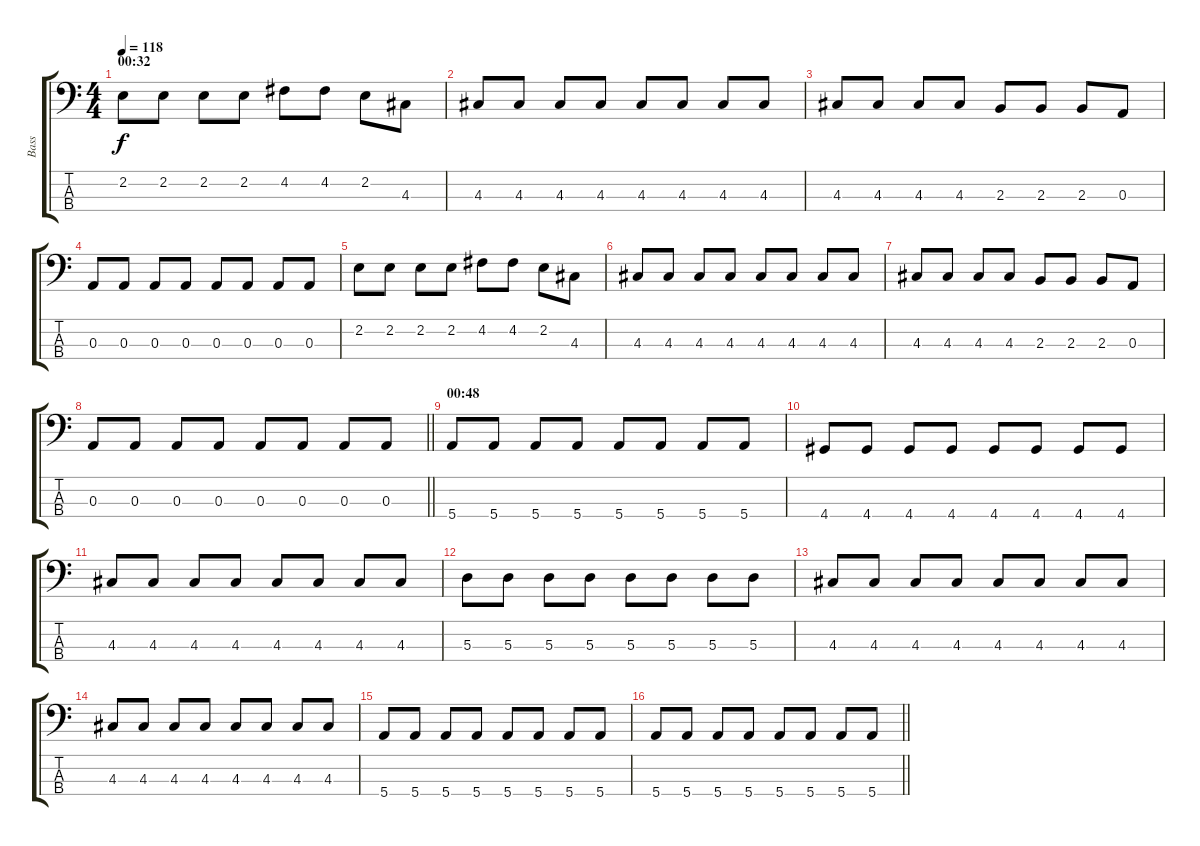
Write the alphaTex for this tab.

\track ("Bass" "Bass") {instrument electricbassfinger}
\staff {score tabs}
\tuning (G2 D2 A1 E1) {hide}
\ts (4 4)
\section ("" "00:32")
\tempo 118
\clef f4
\ks c
2.2.8{dy f} 2.2.8 2.2.8 2.2.8 4.2.8 4.2.8 2.2.8 4.3.8 |
4.3.8 4.3.8 4.3.8 4.3.8 4.3.8 4.3.8 4.3.8 4.3.8 |
4.3.8 4.3.8 4.3.8 4.3.8 2.3.8 2.3.8 2.3.8 0.3.8 |
0.3.8 0.3.8 0.3.8 0.3.8 0.3.8 0.3.8 0.3.8 0.3.8 |
2.2.8 2.2.8 2.2.8 2.2.8 4.2.8 4.2.8 2.2.8 4.3.8 |
4.3.8 4.3.8 4.3.8 4.3.8 4.3.8 4.3.8 4.3.8 4.3.8 |
4.3.8 4.3.8 4.3.8 4.3.8 2.3.8 2.3.8 2.3.8 0.3.8 |
\barLineRight lightlight
0.3.8 0.3.8 0.3.8 0.3.8 0.3.8 0.3.8 0.3.8 0.3.8 |
\section ("" "00:48")
5.4.8 5.4.8 5.4.8 5.4.8 5.4.8 5.4.8 5.4.8 5.4.8 |
4.4.8 4.4.8 4.4.8 4.4.8 4.4.8 4.4.8 4.4.8 4.4.8 |
4.3.8 4.3.8 4.3.8 4.3.8 4.3.8 4.3.8 4.3.8 4.3.8 |
5.3.8 5.3.8 5.3.8 5.3.8 5.3.8 5.3.8 5.3.8 5.3.8 |
4.3.8 4.3.8 4.3.8 4.3.8 4.3.8 4.3.8 4.3.8 4.3.8 |
4.3.8 4.3.8 4.3.8 4.3.8 4.3.8 4.3.8 4.3.8 4.3.8 |
5.4.8 5.4.8 5.4.8 5.4.8 5.4.8 5.4.8 5.4.8 5.4.8 |
\barLineRight lightlight
5.4.8 5.4.8 5.4.8 5.4.8 5.4.8 5.4.8 5.4.8 5.4.8
